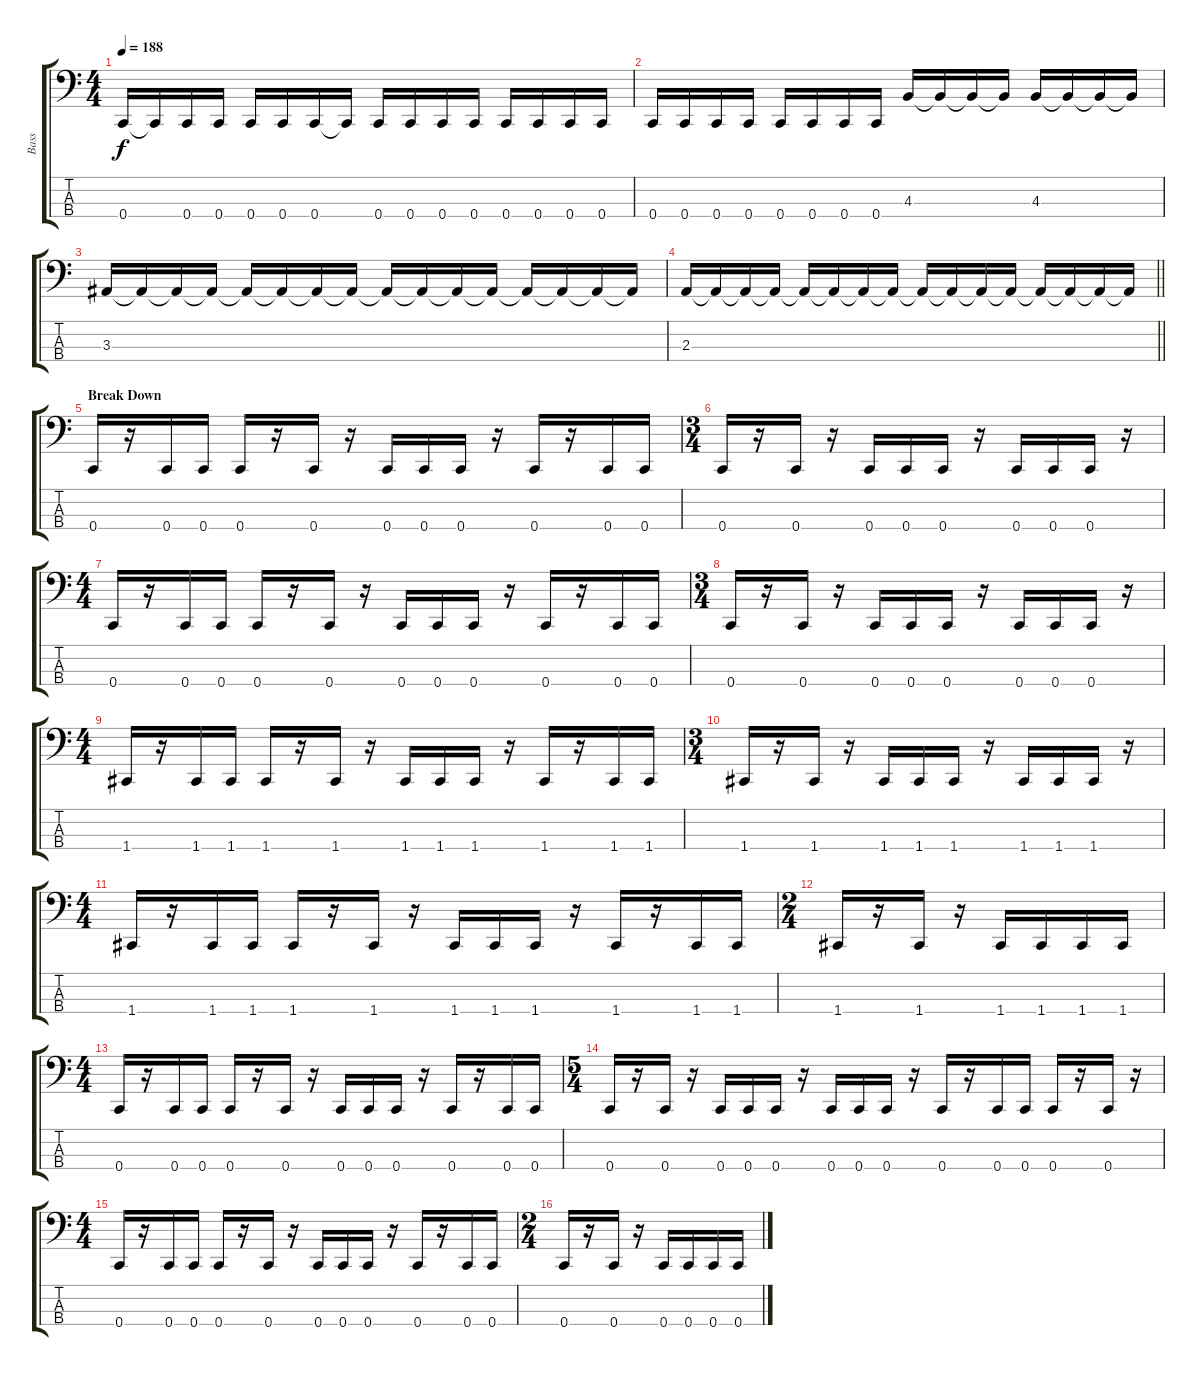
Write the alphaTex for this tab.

\track ("Bass" "Bass") {instrument electricbassfinger}
\staff {score tabs}
\tuning (F2 C2 G1 C1) {hide}
\ts (4 4)
\tempo 188
\clef f4
\ks c
0.4.16{dy f} 0.4{t}.16 0.4.16 0.4.16 0.4.16 0.4.16 0.4.16 0.4{t}.16 0.4.16 0.4.16 0.4.16 0.4.16 0.4.16 0.4.16 0.4.16 0.4.16 |
0.4.16 0.4.16 0.4.16 0.4.16 0.4.16 0.4.16 0.4.16 0.4.16 4.3.16 4.3{t}.16 4.3{t}.16 4.3{t}.16 4.3.16 4.3{t}.16 4.3{t}.16 4.3{t}.16 |
3.3.16 3.3{t}.16 3.3{t}.16 3.3{t}.16 3.3{t}.16 3.3{t}.16 3.3{t}.16 3.3{t}.16 3.3{t}.16 3.3{t}.16 3.3{t}.16 3.3{t}.16 3.3{t}.16 3.3{t}.16 3.3{t}.16 3.3{t}.16 |
\barLineRight lightlight
2.3.16 2.3{t}.16 2.3{t}.16 2.3{t}.16 2.3{t}.16 2.3{t}.16 2.3{t}.16 2.3{t}.16 2.3{t}.16 2.3{t}.16 2.3{t}.16 2.3{t}.16 2.3{t}.16 2.3{t}.16 2.3{t}.16 2.3{t}.16 |
\section ("" "Break Down")
0.4.16 r.16 0.4.16 0.4.16 0.4.16 r.16 0.4.16 r.16 0.4.16 0.4.16 0.4.16 r.16 0.4.16 r.16 0.4.16 0.4.16 |
\ts (3 4)
0.4.16 r.16 0.4.16 r.16 0.4.16 0.4.16 0.4.16 r.16 0.4.16 0.4.16 0.4.16 r.16 |
\ts (4 4)
0.4.16 r.16 0.4.16 0.4.16 0.4.16 r.16 0.4.16 r.16 0.4.16 0.4.16 0.4.16 r.16 0.4.16 r.16 0.4.16 0.4.16 |
\ts (3 4)
0.4.16 r.16 0.4.16 r.16 0.4.16 0.4.16 0.4.16 r.16 0.4.16 0.4.16 0.4.16 r.16 |
\ts (4 4)
1.4.16 r.16 1.4.16 1.4.16 1.4.16 r.16 1.4.16 r.16 1.4.16 1.4.16 1.4.16 r.16 1.4.16 r.16 1.4.16 1.4.16 |
\ts (3 4)
1.4.16 r.16 1.4.16 r.16 1.4.16 1.4.16 1.4.16 r.16 1.4.16 1.4.16 1.4.16 r.16 |
\ts (4 4)
1.4.16 r.16 1.4.16 1.4.16 1.4.16 r.16 1.4.16 r.16 1.4.16 1.4.16 1.4.16 r.16 1.4.16 r.16 1.4.16 1.4.16 |
\ts (2 4)
1.4.16 r.16 1.4.16 r.16 1.4.16 1.4.16 1.4.16 1.4.16 |
\ts (4 4)
0.4.16 r.16 0.4.16 0.4.16 0.4.16 r.16 0.4.16 r.16 0.4.16 0.4.16 0.4.16 r.16 0.4.16 r.16 0.4.16 0.4.16 |
\ts (5 4)
0.4.16 r.16 0.4.16 r.16 0.4.16 0.4.16 0.4.16 r.16 0.4.16 0.4.16 0.4.16 r.16 0.4.16 r.16 0.4.16 0.4.16 0.4.16 r.16 0.4.16 r.16 |
\ts (4 4)
0.4.16 r.16 0.4.16 0.4.16 0.4.16 r.16 0.4.16 r.16 0.4.16 0.4.16 0.4.16 r.16 0.4.16 r.16 0.4.16 0.4.16 |
\ts (2 4)
0.4.16 r.16 0.4.16 r.16 0.4.16 0.4.16 0.4.16 0.4.16
